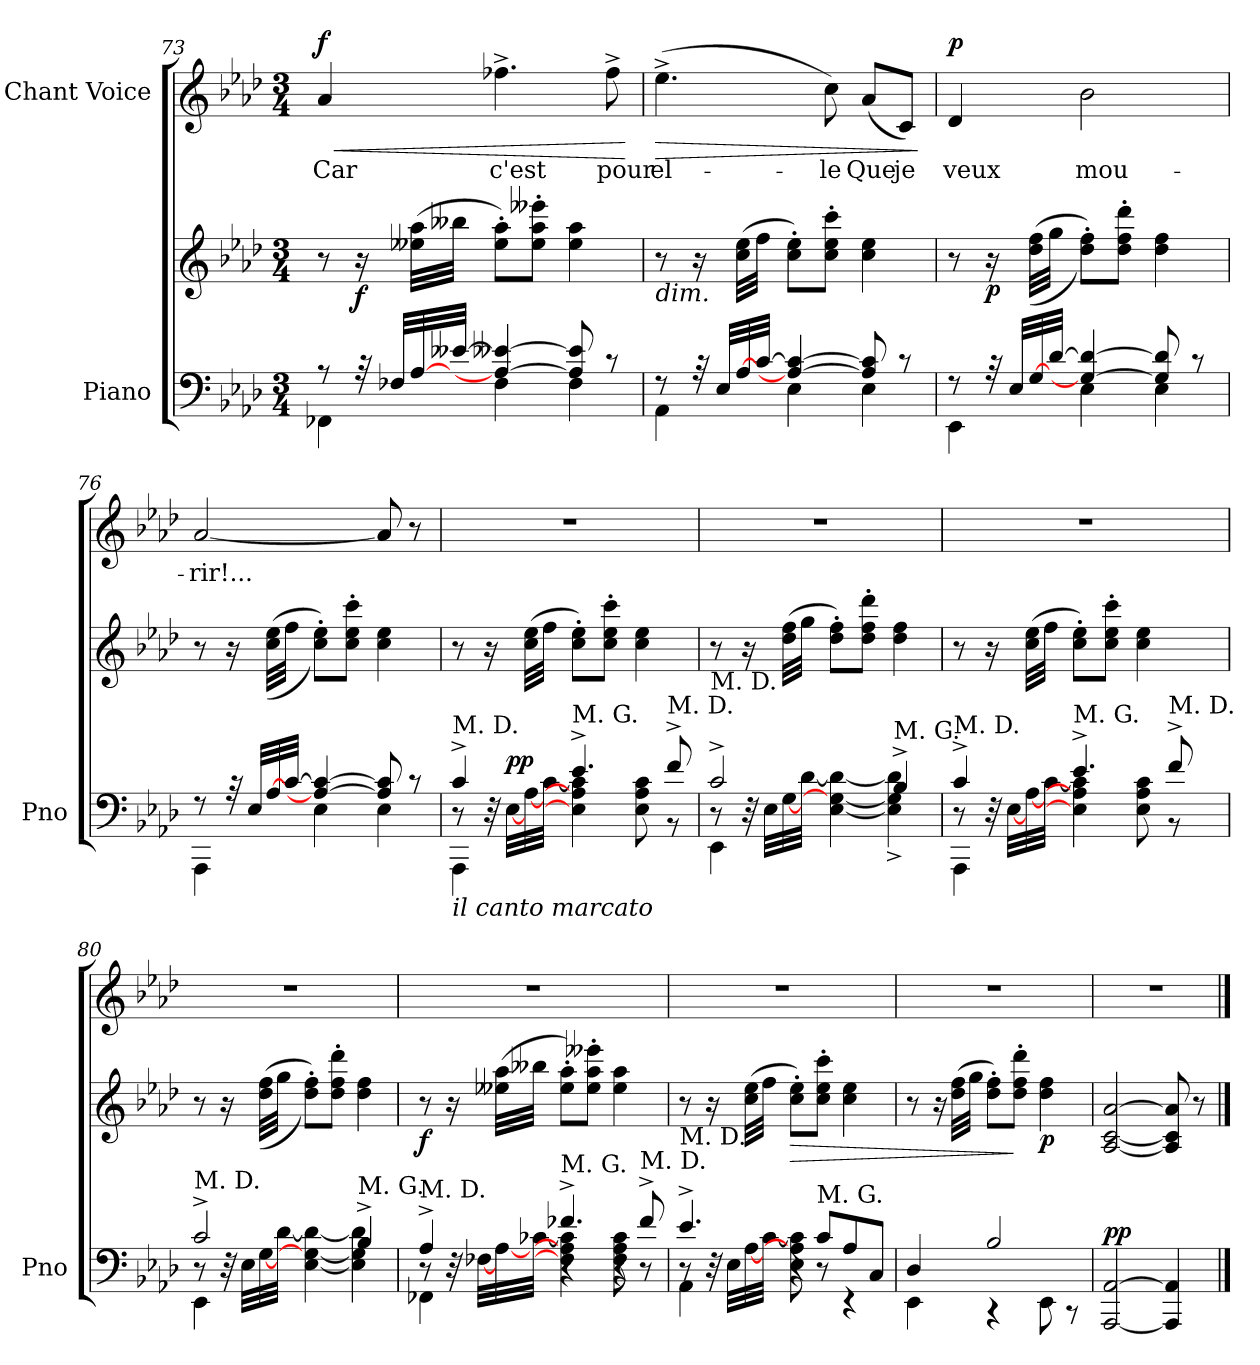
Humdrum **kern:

**kern	**kern	**dynam	**kern	**text	**dynam
*part2	*part2	*part2	*part1	*part1	*part1
*staff3	*staff2	*staff2/3	*staff1	*staff1	*staff1
*I"Piano	*	*	*I"Chant Voice	*	*
*I'Pno	*	*	*	*	*
!!LO:LB:g=z
*clefF4	*clefG2	*	*clefG2	*	*
*k[b-e-a-d-]	*k[b-e-a-d-]	*	*k[b-e-a-d-]	*	*
*M3/4	*M3/4	*	*M3/4	*	*
=73	=73	=73	=73	=73	=73
*^	*	*	*	*	*
!	!	!	!	!	!LO:LY:b	!LO:HP:b
!	!	!	!	!	!	!LO:DY:n=1:a
8r	4FF-X\	8r	.	4a-/	Car	< f
!	!	!	!LO:DY:b	!	!	!
32r	.	16r	f	.	.	.
32F-X/LLL	.	.	.	.	.	.
[<32A-/	.	(32ee--X\ 32aa-\LLL	.	.	.	.
[32e--X/JJJ	.	32bb--X\JJJ	.	.	.	.
!	!	!	!	!	!LO:LY:b	!
4A-/_ 4e--X/_	4F-\	8ee--\' 8aa-\'L)	.	4.ff-X^\	c'est	.
.	.	8ee--\' 8aa-\' 8eee--X\'J	.	.	.	.
8A-/] 8e--/]	4F-\	4ee--\ 4aa-\	.	.	.	.
!	!	!	!	!	!LO:LY:b	!
8r	.	.	.	8ff-^\	pour	.
*v	*v	*	*	*	*	*
.	.	.	.	.	[
=74	=74	=74	=74	=74	=74
*^	*	*	*	*	*
!	!	!LO:TX:b:i:t=dim.	!	!	!	!
!	!	!	!	!	!LO:LY:b	!LO:HP:b
8r	4AA-\	8r	.	(4.ee-^\	el-	>
32r	.	16r	.	.	.	.
32E-/LLL	.	.	.	.	.	.
[<32A-/	.	(32cc\ 32ee-\LLL	.	.	.	.
[32c/JJJ	.	32ff\JJJ	.	.	.	.
4A-/_ 4c/_	4E-\	8cc\' 8ee-\'L)	.	.	.	.
!	!	!	!	!	!LO:LY:b	!
.	.	8cc\' 8ee-\' 8ccc\'J	.	8cc\)	-le	.
!	!	!	!	!	!LO:LY:b	!
8A-/] 8c/]	4E-\	4cc\ 4ee-\	.	(8a-/L	Que	.
!	!	!	!	!	!LO:LY:b	!
8r	.	.	.	8c/J)	je	.
*v	*v	*	*	*	*	*
.	.	.	.	.	]
=75	=75	=75	=75	=75	=75
*^	*	*	*	*	*
!	!	!	!	!	!LO:LY:b	!LO:DY:a
8r	4EE-\	8r	.	4d-/	veux	p
!	!	!	!LO:DY:b	!	!	!
32r	.	16r	p	.	.	.
32E-/LLL	.	.	.	.	.	.
[<32G/	.	((32dd-\ 32ff\LLL	.	.	.	.
[32d-/JJJ	.	32gg\JJJ	.	.	.	.
!	!	!	!	!	!LO:LY:b	!
4G/_ 4d-/_	4E-\	8dd-\' 8ff\'L))	.	2b-\	mou-	.
.	.	8dd-\' 8ff\' 8ddd-\'J	.	.	.	.
8G/] 8d-/]	4E-\	4dd-\ 4ff\	.	.	.	.
8r	.	.	.	.	.	.
=76	=76	=76	=76	=76	=76	=76
!	!	!	!	!	!LO:LY:b	!
8r	4AAA-\	8r	.	[2a-/	-rir!...	.
32r	.	16r	.	.	.	.
32E-/LLL	.	.	.	.	.	.
[<32A-/	.	((32cc\ 32ee-\LLL	.	.	.	.
[32c/JJJ	.	32ff\JJJ	.	.	.	.
4A-/_ 4c/_	4E-\	8cc\' 8ee-\'L))	.	.	.	.
.	.	8cc\' 8ee-\' 8ccc\'J	.	.	.	.
8A-/] 8c/]	4E-\	4cc\ 4ee-\	.	8a-/]	.	.
8r	.	.	.	8r	.	.
!!LO:LB:g=z
=77	=77	=77	=77	=77	=77	=77
*	*^	*	*	*	*	*
!LO:TX:a:t=M. D.	!	!	!	!	!	!	!
!LO:TX:b:i:t=il canto marcato	!	!	!	!	!	!	!
4c^/	8r	4AAA-\	8r	.	2.r	.	.
.	32r	.	16r	.	.	.	.
!	!	!	!	!LO:DY:a=2	!	!	!
.	[32E-\LLL	.	.	pp	.	.	.
.	[<32A-\	.	(32cc\ 32ee-\LLL	.	.	.	.
.	[32c\JJJ	.	32ff\JJJ	.	.	.	.
!LO:TX:a:t=M. G.	!	!	!	!	!	!	!
4.e-^/	4E-\] 4A-\] 4c\]	2ryy	8cc\' 8ee-\'L)	.	.	.	.
.	.	.	8cc\' 8ee-\' 8ccc\'J	.	.	.	.
.	8E-\ 8A-\ 8c\	.	4cc\ 4ee-\	.	.	.	.
!LO:TX:a:t=M. D.	!	!	!	!	!	!	!
8f^/	8r	.	.	.	.	.	.
=78	=78	=78	=78	=78	=78	=78	=78
!LO:TX:a:t=M. D.	!	!	!	!	!	!	!
2c^/	8r	4EE-\	8r	.	2.r	.	.
.	32r	.	16r	.	.	.	.
.	32E-\LLL	.	.	.	.	.	.
.	[<32G\	.	(32dd-\ 32ff\LLL	.	.	.	.
.	[32d-\JJJ	.	32gg\JJJ	.	.	.	.
.	[4E-\ 4G\_ 4d-\_	2ryy	8dd-\' 8ff\'L)	.	.	.	.
.	.	.	8dd-\' 8ff\' 8ddd-\'J	.	.	.	.
!LO:TX:a:t=M. G.	!	!	!	!	!	!	!
4B-^/	4E-\]^ 4G\]^ 4d-\]^	.	4dd-\ 4ff\	.	.	.	.
=79	=79	=79	=79	=79	=79	=79	=79
!LO:TX:a:t=M. D.	!	!	!	!	!	!	!
4c^/	8r	4AAA-\	8r	.	2.r	.	.
.	32r	.	16r	.	.	.	.
.	[32E-\LLL	.	.	.	.	.	.
.	[<32A-\	.	(32cc\ 32ee-\LLL	.	.	.	.
.	[32c\JJJ	.	32ff\JJJ	.	.	.	.
!LO:TX:a:t=M. G.	!	!	!	!	!	!	!
4.e-^/	4E-\] 4A-\] 4c\]	2ryy	8cc\' 8ee-\'L)	.	.	.	.
.	.	.	8cc\' 8ee-\' 8ccc\'J	.	.	.	.
.	8E-\ 8A-\ 8c\	.	4cc\ 4ee-\	.	.	.	.
!LO:TX:a:t=M. D.	!	!	!	!	!	!	!
8f^/	8r	.	.	.	.	.	.
=80	=80	=80	=80	=80	=80	=80	=80
!LO:TX:a:t=M. D.	!	!	!	!	!	!	!
2c^/	8r	4EE-\	8r	.	2.r	.	.
.	32r	.	16r	.	.	.	.
.	32E-\LLL	.	.	.	.	.	.
.	[<32G\	.	((32dd-\ 32ff\LLL	.	.	.	.
.	[32d-\JJJ	.	32gg\JJJ	.	.	.	.
.	[4E-\ 4G\_ 4d-\_	2ryy	8dd-\' 8ff\'L))	.	.	.	.
.	.	.	8dd-\' 8ff\' 8ddd-\'J	.	.	.	.
!LO:TX:a:t=M. G.	!	!	!	!	!	!	!
4B-^/	4E-\] 4G\] 4d-\]	.	4dd-\ 4ff\	.	.	.	.
!!LO:LB:g=z
=81	=81	=81	=81	=81	=81	=81	=81
!LO:TX:a:t=M. D.	!	!	!	!	!	!	!
!	!	!	!	!LO:DY:b	!	!	!
4A-^/	8r	4FF-X\	8r	f	2.r	.	.
.	32r	.	16r	.	.	.	.
.	[32F-X\LLL	.	.	.	.	.	.
.	[<32A-\	.	(32ee--X\ 32aa-\LLL	.	.	.	.
.	[32c-X\JJJ	.	32bb--X\JJJ	.	.	.	.
!LO:TX:a:t=M. G.	!	!	!	!	!	!	!
4.f-X^/	4F-\] 4A-\] 4c-\]	4r	8ee--\' 8aa-\'L)	.	.	.	.
.	.	.	8ee--\' 8aa-\' 8eee--X\'J	.	.	.	.
.	8F-\ 8A-\ 8c-\	4r	4ee--\ 4aa-\	.	.	.	.
!LO:TX:a:t=M. D.	!	!	!	!	!	!	!
8f-^/	8r	.	.	.	.	.	.
=82	=82	=82	=82	=82	=82	=82	=82
!LO:TX:a:t=M. D.	!	!	!	!	!	!	!
4.e-^/	8r	4AA-\	8r	.	2.r	.	.
.	32r	.	16r	.	.	.	.
.	32E-\LLL	.	.	.	.	.	.
.	[32A-\	.	(32cc\ 32ee-\LLL	.	.	.	.
.	[>32c\JJJ	.	32ff\JJJ	.	.	.	.
!	!	!	!	!LO:HP:b	!	!	!
.	8E-\ 8A-\] 8c\]	4r	8cc\' 8ee-\'L)	>	.	.	.
!LO:TX:a:t=M. G.	!	!	!	!	!	!	!
8c/L	8r	.	8cc\' 8ee-\' 8ccc\'J	.	.	.	.
8A-/	4r	4ryy	4cc\ 4ee-\	.	.	.	.
8C/J	.	.	.	.	.	.	.
*	*v	*v	*	*	*	*	*
=83	=83	=83	=83	=83	=83	=83
4D-/	4EE-\	8r	.	2.r	.	.
.	.	16r	.	.	.	.
.	.	(32dd-\ 32ff\LLL	.	.	.	.
.	.	32gg\JJJ	.	.	.	.
2B-/	4r	8dd-\' 8ff\'L)	.	.	.	.
.	.	8dd-\' 8ff\' 8ddd-\'J	]	.	.	.
!	!	!	!LO:DY:b	!	!	!
.	8EE-\	4dd-\ 4ff\	p	.	.	.
.	8r	.	.	.	.	.
=84	=84	=84	=84	=84	=84	=84
!	!	!	!LO:DY:a=2	!	!	!
*v	*v	*	*	*	*	*
[<2AAA-/ [2AA-/	[2A-/ [2c/ [2a-/	pp	2.r	.	.
4AAA-/] 4AA-/]	8A-/] 8c/] 8a-/]	.	.	.	.
.	8r	.	.	.	.
==	==	==	==	==	==
*-	*-	*-	*-	*-	*-
